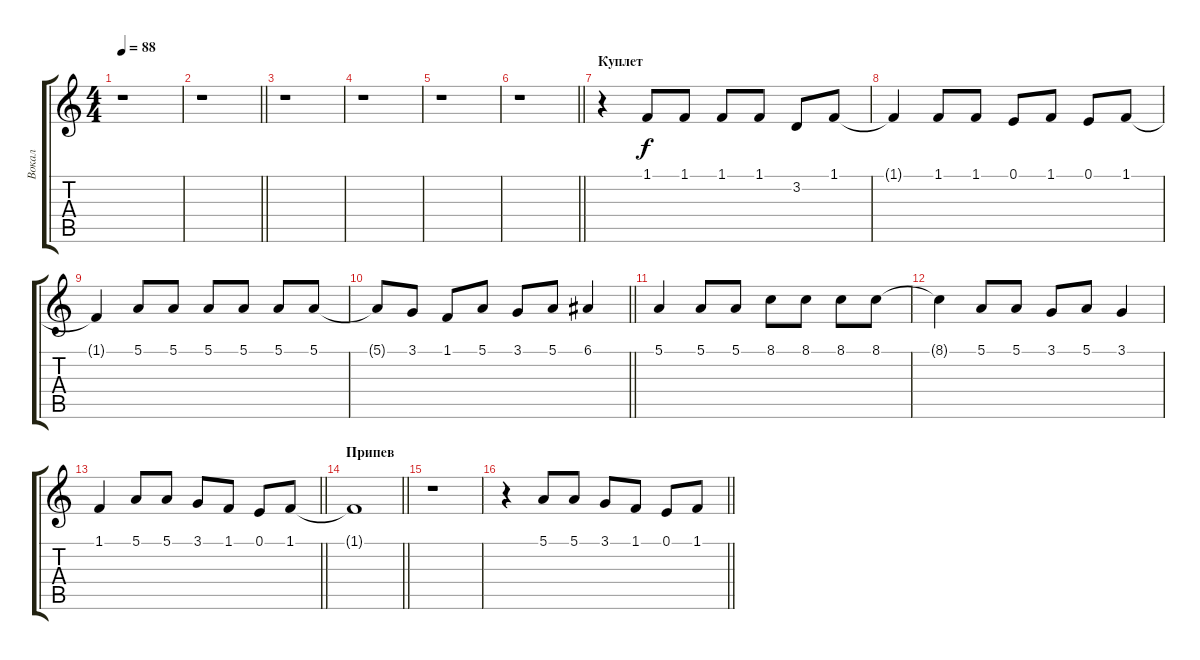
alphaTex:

\track ("Вокал" "Вокал") {instrument acousticgrandpiano}
\staff {score tabs}
\tuning (E4 B3 G3 D3 A2 E2) {hide}
\ts (4 4)
\tempo 88
\clef g2
\ks c
r.1{dy f} |
\barLineRight lightlight
r.1 |
r.1 |
r.1 |
r.1 |
\barLineRight lightlight
r.1 |
\section ("" "Куплет")
r.4 1.1.8 1.1.8 1.1.8 1.1.8 3.2.8 1.1.8 |
1.1{t}.4 1.1.8 1.1.8 0.1.8 1.1.8 0.1.8 1.1.8 |
1.1{t}.4 5.1.8 5.1.8 5.1.8 5.1.8 5.1.8 5.1.8 |
\barLineRight lightlight
5.1{t}.8 3.1.8 1.1.8 5.1.8 3.1.8 5.1.8 6.1.4 |
5.1.4 5.1.8 5.1.8 8.1.8 8.1.8 8.1.8 8.1.8 |
8.1{t}.4 5.1.8 5.1.8 3.1.8 5.1.8 3.1.4 |
\barLineRight lightlight
1.1.4 5.1.8 5.1.8 3.1.8 1.1.8 0.1.8 1.1.8 |
\section ("" "Припев")
\barLineRight lightlight
1.1{t}.1 |
r.1 |
\barLineRight lightlight
r.4 5.1.8 5.1.8 3.1.8 1.1.8 0.1.8 1.1.8
